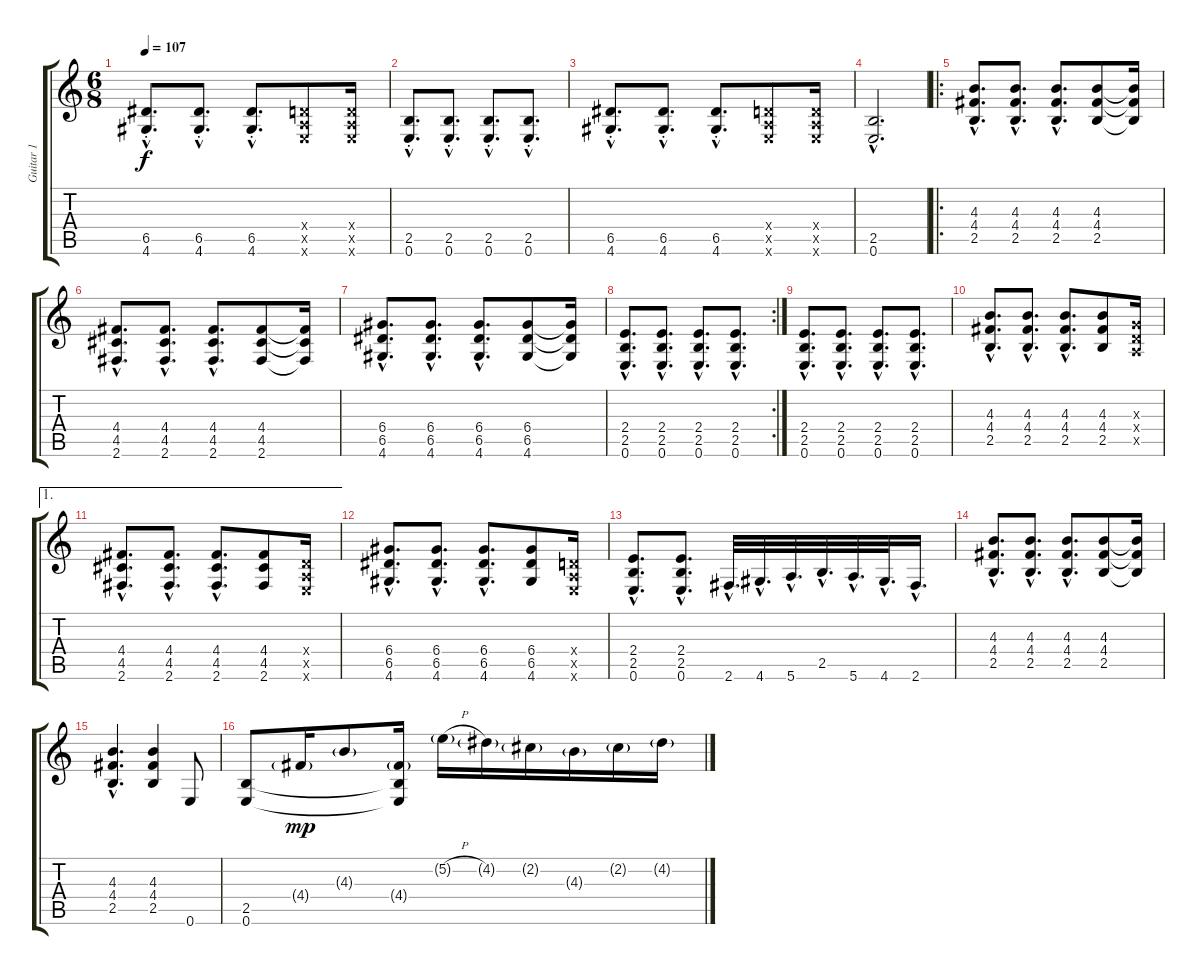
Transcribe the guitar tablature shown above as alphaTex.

\track ("Guitar 1" "Guitar 1") {instrument electricguitarclean}
\staff {score tabs}
\tuning (E4 B3 G3 D3 A2 E2) {hide}
\ts (6 8)
\tempo 107
\clef g2
\ks c
(6.5{hac st} 4.6{hac st}).8{d dy f} (6.5{hac st} 4.6{hac st}).8{d} (6.5{hac st} 4.6{hac st}).8{d} (0.4{x} 0.5{x} 0.6{x}).8 (0.4{x} 0.5{x} 0.6{x}).16 |
(2.5{hac st} 0.6{hac st}).8{d} (2.5{hac st} 0.6{hac st}).8{d} (2.5{hac st} 0.6{hac st}).8{d} (2.5{hac st} 0.6{hac st}).8{d} |
(6.5{hac st} 4.6{hac st}).8{d} (6.5{hac st} 4.6{hac st}).8{d} (6.5{hac st} 4.6{hac st}).8{d} (0.4{x} 0.5{x} 0.6{x}).8 (0.4{x} 0.5{x} 0.6{x}).16 |
(2.5{hac} 0.6{hac}).2{d} |
\ro
(4.3{hac} 4.4{hac} 2.5{hac}).8{d volume 12 instrument distortionguitar} (4.3{hac} 4.4{hac} 2.5{hac}).8{d} (4.3{hac} 4.4{hac} 2.5{hac}).8{d} (4.3 4.4 2.5).8 (4.3{t} 4.4{t} 2.5{t}).16 |
(4.4{hac} 4.5{hac} 2.6{hac}).8{d instrument distortionguitar} (4.4{hac} 4.5{hac} 2.6{hac}).8{d} (4.4{hac} 4.5{hac} 2.6{hac}).8{d} (4.4 4.5 2.6).8 (4.4{t} 4.5{t} 2.6{t}).16 |
(6.4{hac} 6.5{hac} 4.6{hac}).8{d instrument distortionguitar} (6.4{hac} 6.5{hac} 4.6{hac}).8{d} (6.4{hac} 6.5{hac} 4.6{hac}).8{d} (6.4 6.5 4.6).8 (6.4{t} 6.5{t} 4.6{t}).16 |
\rc 2
(2.4{hac} 2.5{hac} 0.6{hac}).8{d instrument distortionguitar} (2.4{hac} 2.5{hac} 0.6{hac}).8{d} (2.4{hac} 2.5{hac} 0.6{hac}).8{d} (2.4{hac} 2.5{hac} 0.6{hac}).8{d} |
(2.4{hac} 2.5{hac} 0.6{hac}).8{d instrument distortionguitar} (2.4{hac} 2.5{hac} 0.6{hac}).8{d} (2.4{hac} 2.5{hac} 0.6{hac}).8{d} (2.4{hac} 2.5{hac} 0.6{hac}).8{d} |
(4.3{hac} 4.4{hac} 2.5{hac}).8{d volume 12 instrument distortionguitar} (4.3{hac} 4.4{hac} 2.5{hac}).8{d} (4.3{hac} 4.4{hac} 2.5{hac}).8{d} (4.3 4.4 2.5).8 (0.3{x} 0.4{x} 0.5{x}).16 |
\ae 1
(4.4{hac} 4.5{hac} 2.6{hac}).8{d instrument distortionguitar} (4.4{hac} 4.5{hac} 2.6{hac}).8{d} (4.4{hac} 4.5{hac} 2.6{hac}).8{d} (4.4 4.5 2.6).8 (0.4{x} 0.5{x} 0.6{x}).16 |
(6.4{hac} 6.5{hac} 4.6{hac}).8{d instrument distortionguitar} (6.4{hac} 6.5{hac} 4.6{hac}).8{d} (6.4{hac} 6.5{hac} 4.6{hac}).8{d} (6.4 6.5 4.6).8 (0.4{x} 0.5{x} 0.6{x}).16 |
(2.4{hac} 2.5{hac} 0.6{hac}).8{d instrument distortionguitar} (2.4{hac} 2.5{hac} 0.6{hac}).8{d} 2.6{hac}.32{d} 4.6{hac}.32{d} 5.6{hac}.32{d} 2.5{hac}.32{d} 5.6{hac}.32{d} 4.6{hac}.32{d} 2.6{hac}.16{d} |
(4.3{hac} 4.4{hac} 2.5{hac}).8{d volume 12 instrument distortionguitar} (4.3{hac} 4.4{hac} 2.5{hac}).8{d} (4.3{hac} 4.4{hac} 2.5{hac}).8{d} (4.3 4.4 2.5).8 (4.3{t} 4.4{t} 2.5{t}).16 |
(4.3{hac} 4.4{hac} 2.5{hac}).4{d} (4.3 4.4 2.5).4 0.6.8 |
(2.5 0.6).8 4.4{g}.16{dy mp volume 7 balance 6} 4.3{g}.8 (4.4{g} 2.5{t} 0.6{t}).16 5.2{h g}.16 4.2{g}.16 2.2{g}.16 4.3{g}.16 2.2{g}.16 4.2{g}.16
